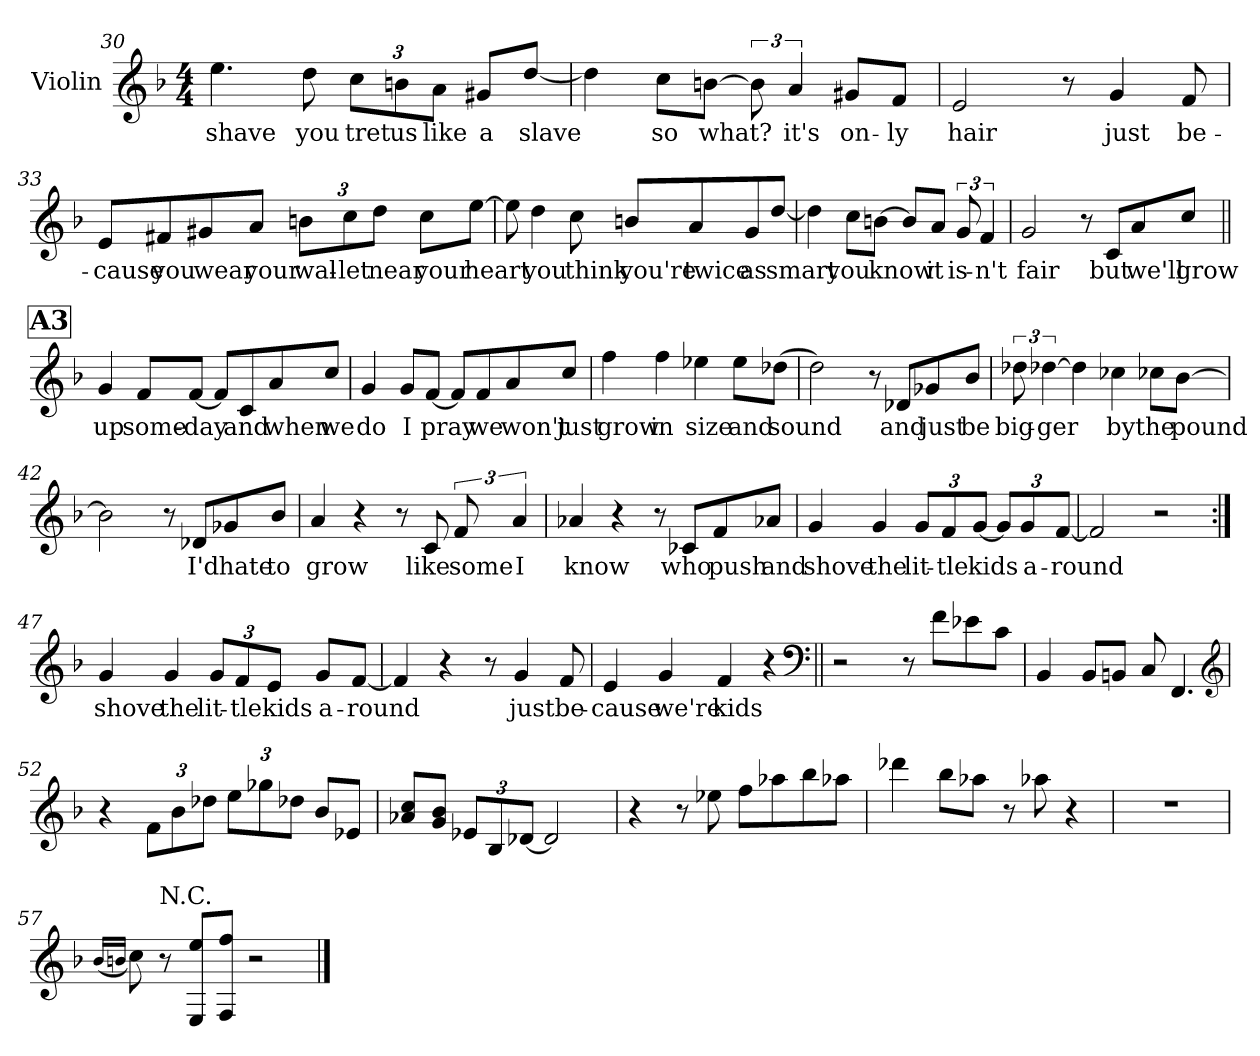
**kern	**text
*part1	*part1
*staff1	*staff1
*I"Violin	*
*I'Vln	*
!!LO:LB:g=z
*clefG2	*
*k[b-]	*
*F:	*
*M4/4	*
=30	=30
4.ee\	shave
8dd\	you
*Xbrackettup	*
12cc\L	tret
12bn\	us
12a\J	like
8g#X/L	a
[8dd/J	slave
=31	=31
4dd\]	.
8cc\L	so
[8bn\J	what?
*brackettup	*
12b\]	.
6a/	it's
8g#X/L	on-
8f/J	-ly
=32	=32
2e/	hair
8r	.
4g/	just
8f/	be-
!!LO:PB:g=z
=33	=33
8e/L	-cause
8f#X/	you
8g#X/	wear
8a/J	your
*Xbrackettup	*
12bn\L	wal-
12cc\	-let
12dd\J	near
8cc\L	your
[8ee\J	heart
=34	=34
8ee\]	.
4dd\	you
8cc\	think
8bn/L	you're
8a/	twice
8g/	as
[8dd/J	smart
!!LO:LB:g=z
=35	=35
4dd\]	.
8cc\L	you
[8bn\J	know
8b/L]	.
8a/J	it
*brackettup	*
12g/	is-
6f/	-n't
=36	=36
2g/	fair
8r	.
8c/L	but
8a/	we'll
8cc/J	grow
!!LO:REH:place=s1:a:t=A3
=37||	=37||
4g/	up
8f/L	some-
[8f/J	-day
8f/L]	.
8c/	and
8a/	when
8cc/J	we
!!LO:LB:g=z
=38	=38
4g/	do
8g/L	I
[8f/J	pray
8f/L]	.
8f/	we
8a/	won't
8cc/J	just
=39	=39
4ff\	grow
4ff\	in
4ee-X\	size
8ee-\L	and
(8dd-X\J	sound
=40	=40
2dd\)	.
8r	.
8d-X/L	and
8g-X/	just
8b-/J	be
!!LO:LB:g=z
=41	=41
12dd-X\	big-
[6dd-X\	-ger
4dd-\]	.
4cc-X\	by
8cc-X\L	the
[8b-\J	pound
=42	=42
2b-\]	.
8r	.
8d-X/L	I'd
8g-X/	hate
8b-/J	to
=43	=43
4a/	grow
4r	.
8r	.
8c/	like
12f/	some
6a/	I
!!LO:LB:g=z
=44	=44
4a-X/	know
4r	.
8r	.
8c-X/L	who
8f/	push
8a-X/J	and
=45	=45
4g/	shove
4g/	the
*Xbrackettup	*
12g/L	lit-
12f/	-tle
[12g/J	kids
12g/L]	.
12g/	a-
[12f/J	-round
=46	=46
2f/]	.
2r	.
!!LO:LB:g=z
=47:|!	=47:|!
4g/	shove
4g/	the
12g/L	lit-
12f/	-tle
12e/J	kids
8g/L	a-
[8f/J	-round
=48	=48
4f/]	.
4r	.
8r	.
4g/	just
8f/	be-
=49	=49
4e/	-cause
4g/	we're
4f/	kids
4r	.
*clefF4	*
!!LO:LB:g=z
=50||	=50||
2r	.
8r	.
8f\L	.
8e-X\	.
8c\J	.
=51	=51
4BB-/	.
8BB-/L	.
8BBn/J	.
8C/	.
4.FF/	.
*clefG2	*
=52	=52
4r	.
12f\L	.
12b-\	.
12dd-X\J	.
12ee\L	.
12gg-X\	.
12dd-X\J	.
8b-/L	.
8e-X/J	.
!!LO:LB:g=z
=53	=53
8a-X/ 8cc/L	.
8g/ 8b-/J	.
12e-X/L	.
12B-/	.
[12d-X/J	.
2d-/]	.
=54	=54
4r	.
8r	.
8ee-X\	.
8ff\L	.
8aa-X\	.
8bb-\	.
8aa-X\J	.
=55	=55
4ddd-X\	.
8bb-\L	.
8aa-X\J	.
8r	.
8aa-X\	.
4r	.
!!LO:LB:g=z
=56	=56
1r	.
=57	=57
(16qb-/LL	.
16qbn/JJ	.
8cc\)	.
!LO:TX:a:t=N.C.	!
8r	.
8E/ 8ee/L	.
8F/ 8ff/J	.
2r	.
==	==
*-	*-
